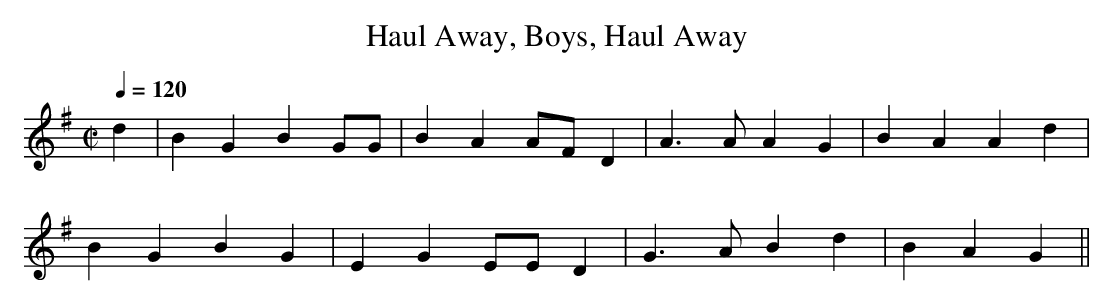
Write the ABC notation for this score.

X:1
T:Haul Away, Boys, Haul Away
M:C|
L:1/4
Q:1/4=120
K:G
d|\
BG BG/G/|BA A/F/D|A>A AG|BA Ad|
BG BG   |EG E/E/D|G>A Bd|BA G ||
